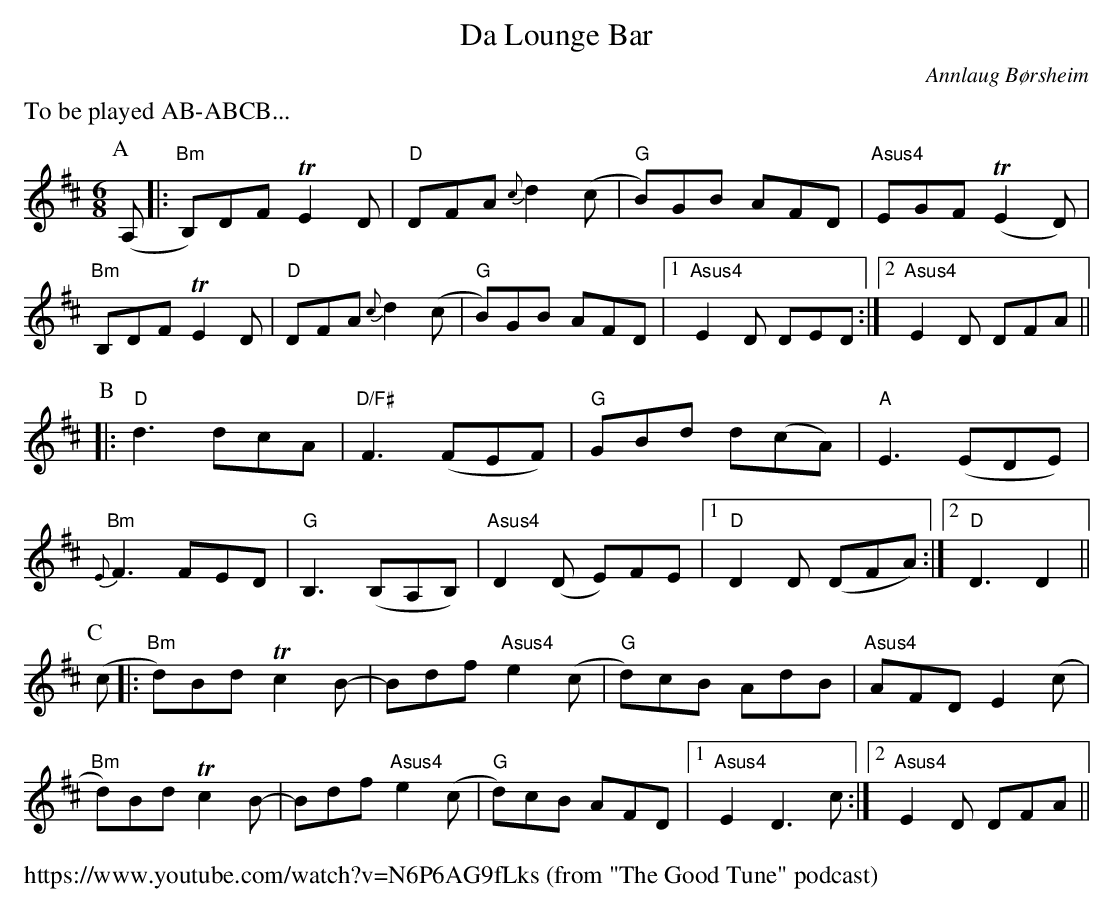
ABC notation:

X:1
T: Da Lounge Bar
C: Annlaug Børsheim
M: 6/8
L: 1/8
K: Dmaj
%%begintext
To be played AB-ABCB...
%%endtext
P:A
(A,|:"Bm"B,)DF TE2D|"D"DFA {c}d2(c|"G"B)GB AFD|"Asus4"EGF T(E2 D)|
"Bm"B,DF TE2D|"D"DFA {c}d2(c|"G"B)GB AFD|1 "Asus4"E2 D DED:|2 "Asus4"E2D DFA||
P:B
|:"D"d3  dcA|"D/F#"F3 (FEF)|"G"GBd d(cA)|"A"E3 (EDE)|
"Bm"{E}F3 FED|"G"B,3 (B,A,B,)|"Asus4"D2(D E)FE|1 "D"D2D (DFA):|2 "D"D3 D2||
P:C
(c|:"Bm"d)Bd Tc2B-|Bdf "Asus4"e2(c|"G"d)cB AdB|"Asus4"AFD E2(c|
"Bm"d)Bd Tc2B-|Bdf "Asus4"e2(c|"G"d)cB AFD|1 "Asus4"E2 D3c:|2 "Asus4"E2D DFA||
